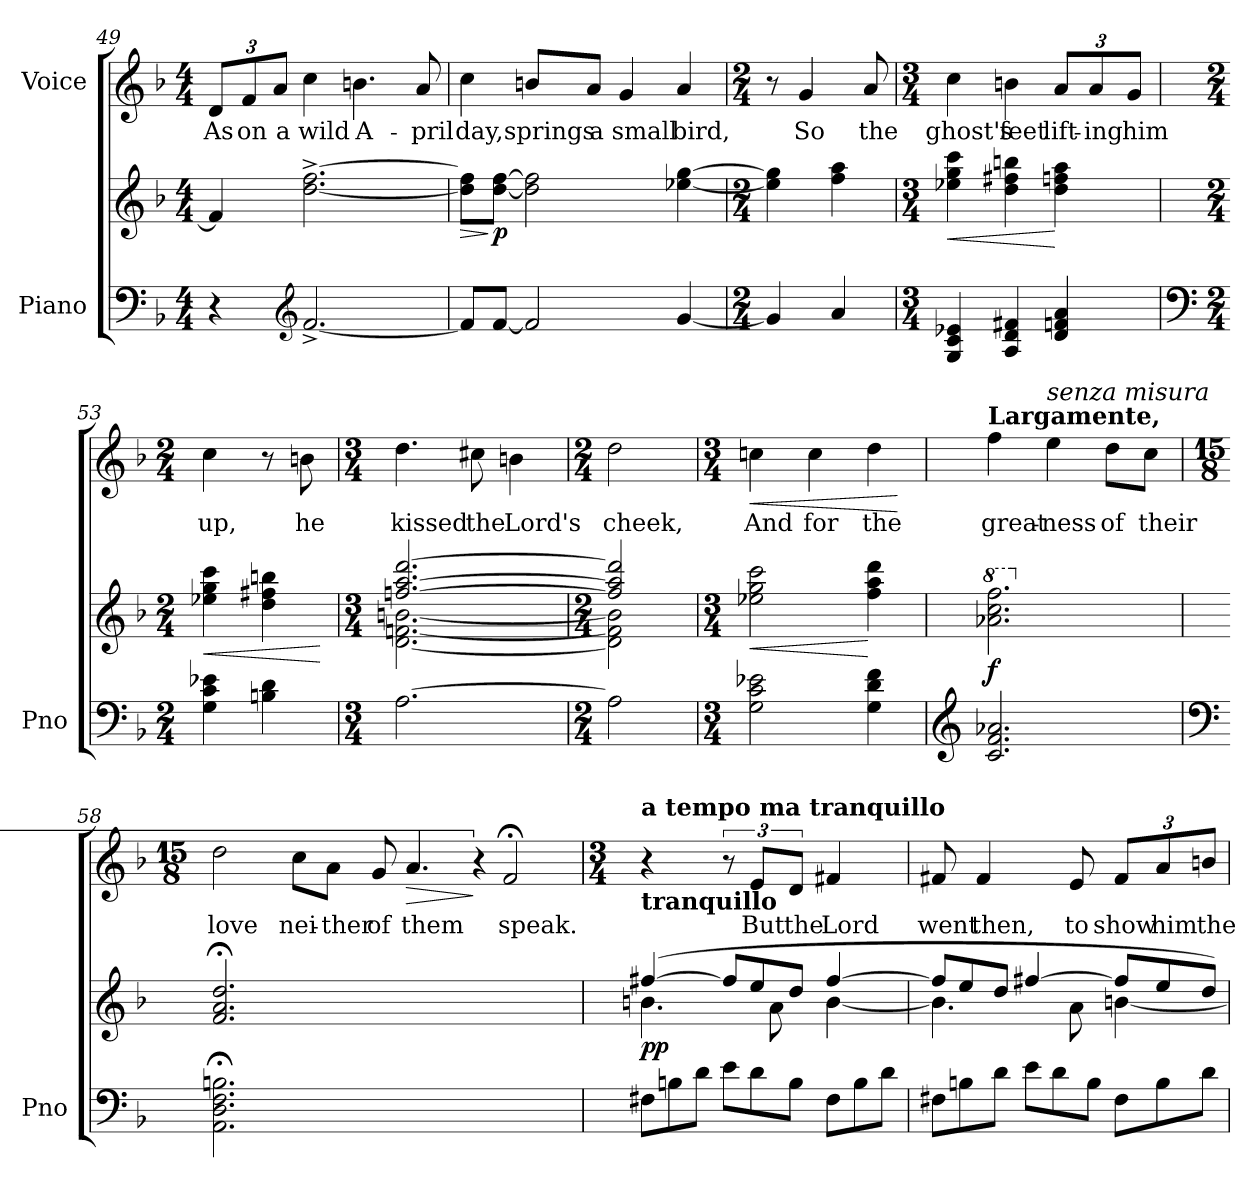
**kern	**kern	**dynam	**kern	**text	**dynam
*part2	*part2	*part2	*part1	*part1	*part1
*staff3	*staff2	*staff2/3	*staff1	*staff1	*staff1
*I"Piano	*	*	*I"Voice	*	*
*I'Pno	*	*	*	*	*
*clefF4	*clefG2	*	*clefG2	*	*
*k[b-]	*k[b-]	*	*k[b-]	*	*
*M4/4	*M4/4	*	*M4/4	*	*
=49	=49	=49	=49	=49	=49
!	!	!	!	!LO:LY:b	!
4r	4f/]	.	12d/L	As	.
!	!	!	!	!LO:LY:b	!
.	.	.	12f/	on	.
!	!	!	!	!LO:LY:b	!
.	.	.	12a/J	a	.
*clefG2	*	*	*	*	*
!	!	!	!	!LO:LY:b	!
[2.f^/	[2.dd\^ [2.ff\^	.	4cc\	wild	.
!	!	!	!	!LO:LY:b	!
.	.	.	4.bn\	A-	.
!	!	!	!	!LO:LY:b	!
.	.	.	8a/	-pril	.
=50	=50	=50	=50	=50	=50
!	!	!LO:HP:b	!	!LO:LY:b	!
8f/L]	8dd\] 8ff\]L	>	4cc\	day,	.
!	!	!LO:DY:n=1:b	!	!	!
[8f/J	[8dd\ [8ff\J	] p	.	.	.
!	!	!	!	!LO:LY:b	!
2f/]	2dd\] 2ff\]	.	8bn/L	springs	.
!	!	!	!	!LO:LY:b	!
.	.	.	8a/J	a	.
!	!	!	!	!LO:LY:b	!
.	.	.	4g/	small	.
!	!	!	!	!LO:LY:b	!
[4g/	[4ee-X\ [4gg\	.	4a/	bird,	.
!!LO:LB:g=z
=51	=51	=51	=51	=51	=51
*M2/4	*M2/4	*	*M2/4	*	*
4g/]	4ee-\] 4gg\]	.	8r	.	.
!	!	!	!	!LO:LY:b	!
.	.	.	4g/	So	.
4a/	4ff\ 4aa\	.	.	.	.
!	!	!	!	!LO:LY:b	!
.	.	.	8a/	the	.
=52	=52	=52	=52	=52	=52
*M3/4	*M3/4	*	*M3/4	*	*
!	!	!LO:HP:b	!	!LO:LY:b	!
4G/ 4c/ 4e-X/	4ee-X\ 4gg\ 4ccc\	<	4cc\	ghost's	.
!	!	!	!	!LO:LY:b	!
4A/ 4d/ 4f#X/	4dd\ 4ff#X\ 4bbn\	.	4bn\	feet	.
!	!	!	!	!LO:LY:b	!
4d/ 4fn/ 4a/	4dd\ 4ffn\ 4aa\	[	12a/L	lift-	.
!	!	!	!	!LO:LY:b	!
.	.	.	12a/	-ing	.
!	!	!	!	!LO:LY:b	!
.	.	.	12g/J	him	.
=53	=53	=53	=53	=53	=53
*clefF4	*	*	*	*	*
*M2/4	*M2/4	*	*M2/4	*	*
!	!	!LO:HP:b	!	!LO:LY:b	!
4G\ 4c\ 4e-X\	4ee-X\ 4gg\ 4ccc\	<	4cc\	up,	.
4Bn\ 4d\	4dd\ 4ff#X\ 4bbn\	.	8r	.	.
!	!	!	!	!LO:LY:b	!
.	.	.	8bn\	he	.
.	.	[	.	.	.
=54	=54	=54	=54	=54	=54
*M3/4	*M3/4	*	*M3/4	*	*
*	*^	*	*	*	*
!	!	!	!	!	!LO:LY:b	!
[2.A\	[2.ffn/ [2.aa/ [2.ddd/	[2.d\ [2.fn\ [2.bn\	.	4.dd\	kissed	.
!	!	!	!	!	!LO:LY:b	!
.	.	.	.	8cc#X\	the	.
!	!	!	!	!	!LO:LY:b	!
.	.	.	.	4bn\	Lord's	.
=55	=55	=55	=55	=55	=55	=55
*M2/4	*M2/4	*	*	*M2/4	*	*
!	!	!	!	!	!LO:LY:b	!
2A\]	2ff/] 2aa/] 2ddd/]	2d\] 2f\] 2b\]	.	2dd\	cheek,	.
*	*v	*v	*	*	*	*
!!LO:PB:g=z
=56	=56	=56	=56	=56	=56
*M3/4	*M3/4	*	*M3/4	*	*
*	*^	*	*	*	*
!	!	!	!LO:HP:b	!	!LO:LY:b	!LO:HP:b
*	*v	*v	*	*	*	*
2G\ 2c\ 2e-X\	2ee-X\ 2gg\ 2ccc\	<	4ccn\	And	<
!	!	!	!	!LO:LY:b	!
.	.	.	4cc\	for	.
!	!	!	!	!LO:LY:b	!
4G\ 4d\ 4f\	4ff\ 4aa\ 4ddd\	[	4dd\	the	.
.	.	.	.	.	[
=57	=57	=57	=57	=57	=57
*clefG2	*	*	*	*	*
*	*8va	*	*	*	*
!	!	!	!LO:TX:a:B:t=Largamente,	!	!
!	!	!LO:DY:b	!	!LO:LY:b	!
2.c/ 2.f/ 2.a-X/	2.aa-X\ 2.ccc\ 2.fff\	f	4ff\	great-	.
!	!	!	!LO:TX:a:i:t=senza misura	!	!
!	!	!	!	!LO:LY:b	!
.	.	.	4ee\	-ness	.
!	!	!	!	!LO:LY:b	!
.	.	.	8dd\L	of	.
!	!	!	!	!LO:LY:b	!
.	.	.	8cc\J	their	.
=58	=58	=58	=58	=58	=58
*clefF4	*	*	*	*	*
*	*	*	*M15/8	*	*
*	*X8va	*	*	*	*
!	!	!	!	!LO:LY:b	!
2.AA\;< 2.D\;< 2.F\;< 2.Bn\;<	2.f/;< 2.a/;< 2.dd/;<	.	2dd\	love	.
!	!	!	!	!LO:LY:b	!
.	.	.	8cc\L	nei-	.
!	!	!	!	!LO:LY:b	!
.	.	.	8a\J	-ther	.
!	!	!	!	!LO:LY:b	!
10%11ryy	10%11ryy	.	8g/	of	.
!	!	!	!	!LO:LY:b	!LO:HP:b
.	.	.	4.a/	them	>
!	!	!	!LO:N:vis=4	!	!
.	.	.	10r	.	]
!	!	!	!	!LO:LY:b	!
.	.	.	2f;</	speak.	.
!!LO:PB:g=z
=59	=59	=59	=59	=59	=59
*	*	*	*M3/4	*	*
*Xtuplet	*	*	*	*	*
*	*^	*	*	*	*
!	!	!	!	!LO:TX:b:B:t=tranquillo	!	!
!	!	!	!	!LO:TX:a:B:t=a tempo ma tranquillo	!	!
!	!	!	!LO:DY:b	!	!	!
12F#X\L	(>[4ff#X/	4.bn\	pp	4r	.	.
12Bn\	.	.	.	.	.	.
12d\J	.	.	.	.	.	.
*	*Xtuplet	*	*	*	*	*
12e\L	12ff#/L]	.	.	12r	.	.
!	!	!	!	!	!LO:LY:b	!
12d\	12ee/	.	.	12e/L	But	.
.	.	8a\	.	.	.	.
!	!	!	!	!	!LO:LY:b	!
12B\J	12dd/J	.	.	12d/J	the	.
!	!	!	!	!	!LO:LY:b	!
12F#\L	[4ff#/	[4b\	.	4f#X/	Lord	.
12B\	.	.	.	.	.	.
12d\J	.	.	.	.	.	.
=60	=60	=60	=60	=60	=60	=60
!	!	!	!	!	!LO:LY:b	!
12F#X\L	12ff#/L]	4.b\]	.	8f#X/	went	.
12Bn\	12ee/	.	.	.	.	.
!	!	!	!	!	!LO:LY:b	!
.	.	.	.	4f#/	then,	.
12d\J	12dd/J	.	.	.	.	.
12e\L	[4ff#X/	.	.	.	.	.
12d\	.	.	.	.	.	.
!	!	!	!	!	!LO:LY:b	!
.	.	8a\	.	8e/	to	.
12B\J	.	.	.	.	.	.
!	!	!	!	!	!LO:LY:b	!
12F#\L	12ff#/L]	[4bn\	.	12f#/L	show	.
!	!	!	!	!	!LO:LY:b	!
12B\	12ee/	.	.	12a/	him	.
!	!	!	!	!	!LO:LY:b	!
12d\J	12dd/J)	.	.	12bn/J	the	.
*	*v	*v	*	*	*	*
=	=	=	=	=	=
*-	*-	*-	*-	*-	*-
